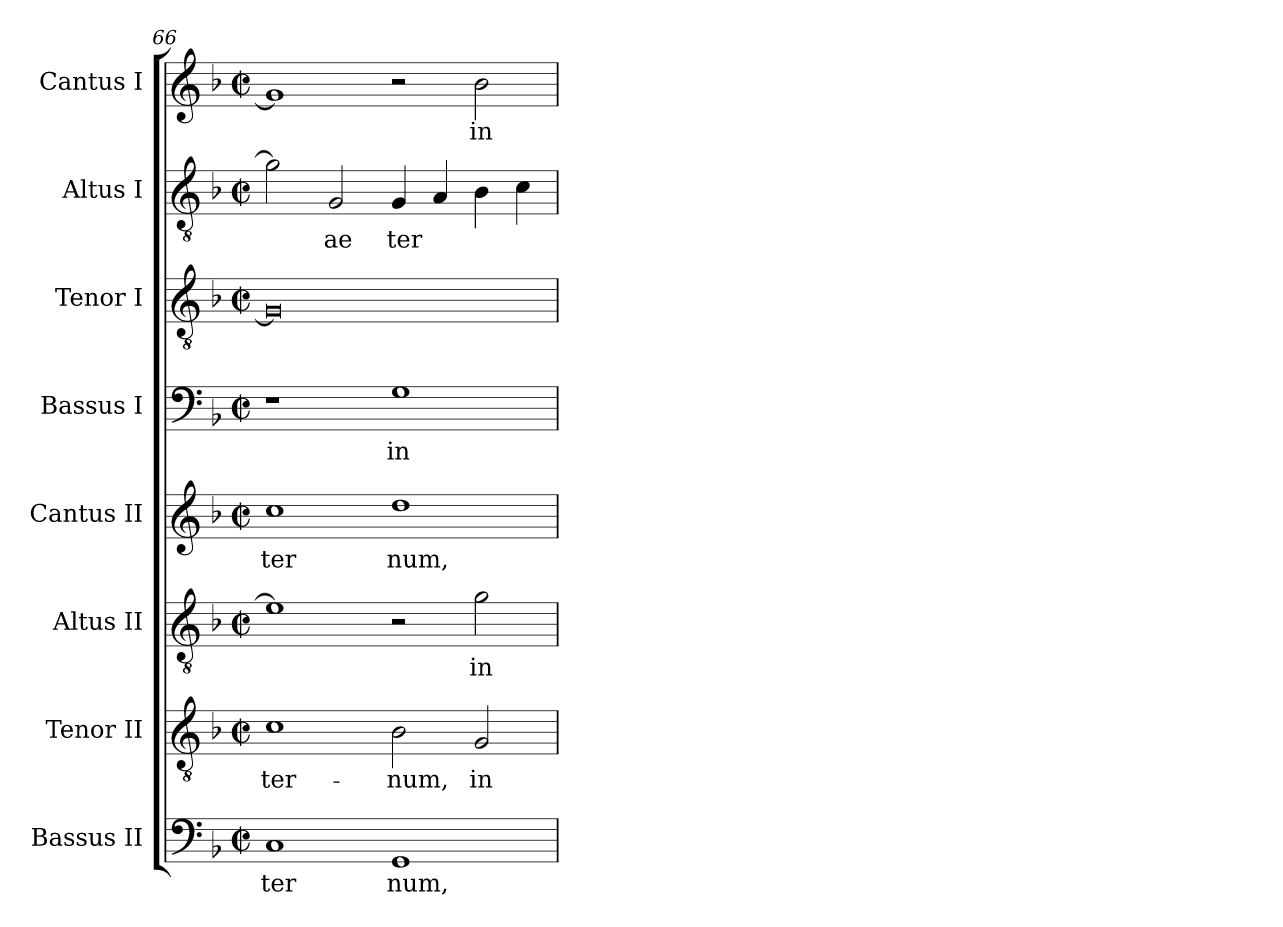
**kern	**text	**kern	**text	**kern	**text	**kern	**text	**kern	**text	**kern	**kern	**text	**kern	**text
*part8	*part8	*part7	*part7	*part6	*part6	*part5	*part5	*part4	*part4	*part3	*part2	*part2	*part1	*part1
*staff8	*staff8	*staff7	*staff7	*staff6	*staff6	*staff5	*staff5	*staff4	*staff4	*staff3	*staff2	*staff2	*staff1	*staff1
*I"Bassus II	*	*I"Tenor II	*	*I"Altus II	*	*I"Cantus II	*	*I"Bassus I	*	*I"Tenor I	*I"Altus I	*	*I"Cantus I	*
*clefF4	*	*clefGv2	*	*clefGv2	*	*clefG2	*	*clefF4	*	*clefGv2	*clefGv2	*	*clefG2	*
*k[b-]	*	*k[b-]	*	*k[b-]	*	*k[b-]	*	*k[b-]	*	*k[b-]	*k[b-]	*	*k[b-]	*
*F:	*	*F:	*	*F:	*	*F:	*	*F:	*	*F:	*F:	*	*F:	*
*M2/2	*	*M2/2	*	*M2/2	*	*M2/2	*	*M2/2	*	*M2/2	*M2/2	*	*M2/2	*
*met(c|)	*	*met(c|)	*	*met(c|)	*	*met(c|)	*	*met(c|)	*	*met(c|)	*met(c|)	*	*met(c|)	*
=66	=66	=66	=66	=66	=66	=66	=66	=66	=66	=66	=66	=66	=66	=66
!	!LO:LY:b:cj	!	!LO:LY:b:cj	!	!	!	!LO:LY:b:cj	!	!	!	!	!	!	!
1C	ter	1c	-ter-	1e]	.	1cc	ter	1r	.	0G]	2g\]	.	1g]	.
!	!	!	!	!	!	!	!	!	!	!	!	!LO:LY:b:cj	!	!
.	.	.	.	.	.	.	.	.	.	.	2G/	ae	.	.
!	!LO:LY:b	!	!LO:LY:b:cj	!	!	!	!LO:LY:b	!	!LO:LY:b:cj	!	!	!LO:LY:b	!	!
1GG	num,	2B-\	-num,	2r	.	1dd	num,	1G	in	.	4G/	ter	2r	.
.	.	.	.	.	.	.	.	.	.	.	4A/	.	.	.
!	!	!	!LO:LY:b:cj	!	!LO:LY:b:cj	!	!	!	!	!	!	!	!	!LO:LY:b:cj
.	.	2G/	in	2g\	in	.	.	.	.	.	4B-\	.	2b-\	in
.	.	.	.	.	.	.	.	.	.	.	4c\	.	.	.
=	=	=	=	=	=	=	=	=	=	=	=	=	=	=
*-	*-	*-	*-	*-	*-	*-	*-	*-	*-	*-	*-	*-	*-	*-
